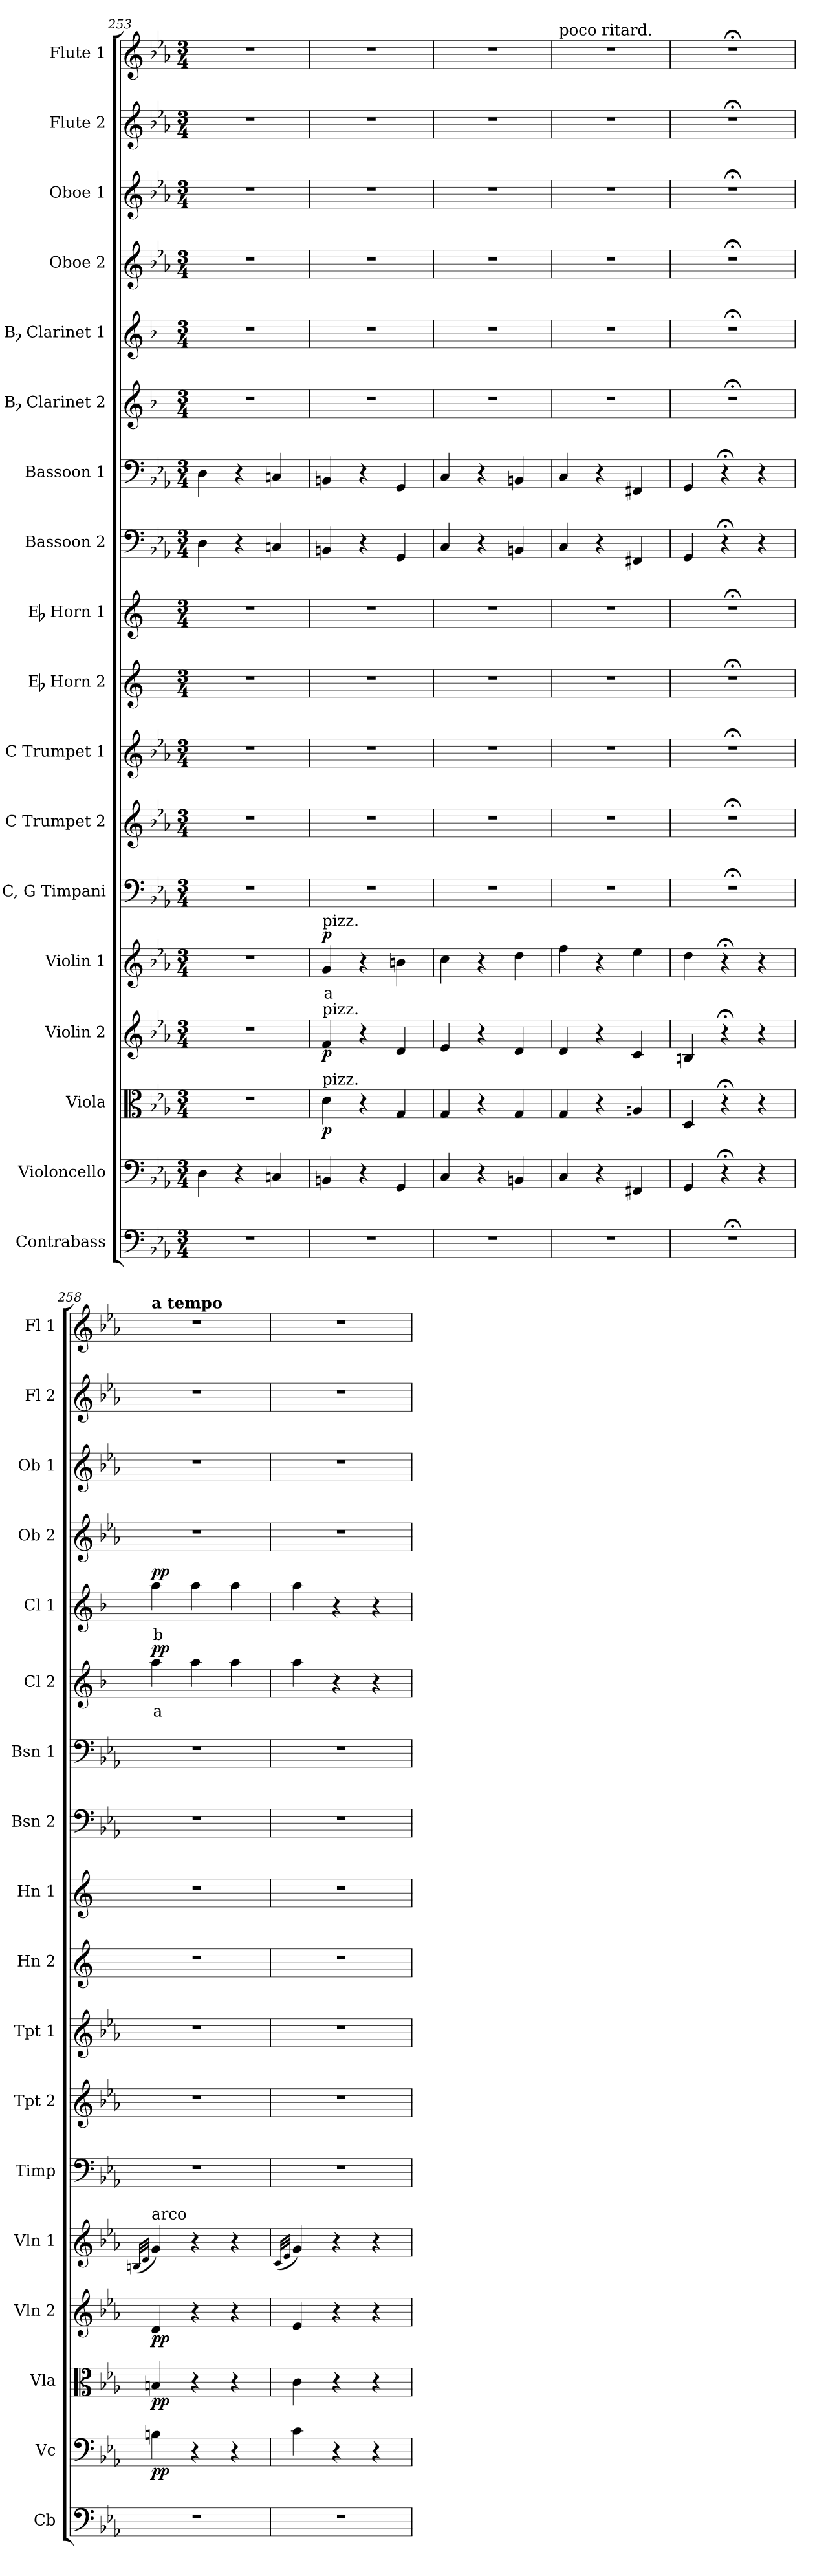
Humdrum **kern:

**kern	**kern	**dynam	**kern	**dynam	**kern	**dynam	**kern	**text	**dynam	**kern	**kern	**kern	**kern	**kern	**kern	**kern	**kern	**text	**dynam	**kern	**text	**dynam	**kern	**kern	**kern	**kern
*part18	*part17	*part17	*part16	*part16	*part15	*part15	*part14	*part14	*part14	*part13	*part12	*part11	*part10	*part9	*part8	*part7	*part6	*part6	*part6	*part5	*part5	*part5	*part4	*part3	*part2	*part1
*staff18	*staff17	*staff17	*staff16	*staff16	*staff15	*staff15	*staff14	*staff14	*staff14	*staff13	*staff12	*staff11	*staff10	*staff9	*staff8	*staff7	*staff6	*staff6	*staff6	*staff5	*staff5	*staff5	*staff4	*staff3	*staff2	*staff1
*I"Contrabass	*I"Violoncello	*	*I"Viola	*	*I"Violin 2	*	*I"Violin 1	*	*	*I"C, G Timpani	*I"C Trumpet 2	*I"C Trumpet 1	*I"Eb Horn 2	*I"Eb Horn 1	*I"Bassoon 2	*I"Bassoon 1	*I"Bb Clarinet 2	*	*	*I"Bb Clarinet 1	*	*	*I"Oboe 2	*I"Oboe 1	*I"Flute 2	*I"Flute 1
*I'Cb	*I'Vc	*	*I'Vla	*	*I'Vln 2	*	*I'Vln 1	*	*	*I'Timp	*I'Tpt 2	*I'Tpt 1	*I'Hn 2	*I'Hn 1	*I'Bsn 2	*I'Bsn 1	*I'Cl 2	*	*	*I'Cl 1	*	*	*I'Ob 2	*I'Ob 1	*I'Fl 2	*I'Fl 1
*clefF4	*clefF4	*	*clefC3	*	*clefG2	*	*clefG2	*	*	*clefF4	*clefG2	*clefG2	*clefG2	*clefG2	*clefF4	*clefF4	*clefG2	*	*	*clefG2	*	*	*clefG2	*clefG2	*clefG2	*clefG2
*ITrd7c12	*	*	*	*	*	*	*	*	*	*	*	*	*ITrd5c9	*ITrd5c9	*	*	*ITrd1c2	*	*	*ITrd1c2	*	*	*	*	*	*
*k[b-e-a-]	*k[b-e-a-]	*	*k[b-e-a-]	*	*k[b-e-a-]	*	*k[b-e-a-]	*	*	*k[b-e-a-]	*k[b-e-a-]	*k[b-e-a-]	*k[b-e-a-]	*k[b-e-a-]	*k[b-e-a-]	*k[b-e-a-]	*k[b-e-a-]	*	*	*k[b-e-a-]	*	*	*k[b-e-a-]	*k[b-e-a-]	*k[b-e-a-]	*k[b-e-a-]
*M3/4	*M3/4	*	*M3/4	*	*M3/4	*	*M3/4	*	*	*M3/4	*M3/4	*M3/4	*M3/4	*M3/4	*M3/4	*M3/4	*M3/4	*	*	*M3/4	*	*	*M3/4	*M3/4	*M3/4	*M3/4
=253	=253	=253	=253	=253	=253	=253	=253	=253	=253	=253	=253	=253	=253	=253	=253	=253	=253	=253	=253	=253	=253	=253	=253	=253	=253	=253
2.r	4D\	.	2.r	.	2.r	.	2.r	.	.	2.r	2.r	2.r	2.r	2.r	4D\	4D\	2.r	.	.	2.r	.	.	2.r	2.r	2.r	2.r
.	4r	.	.	.	.	.	.	.	.	.	.	.	.	.	4r	4r	.	.	.	.	.	.	.	.	.	.
.	4Cn/	.	.	.	.	.	.	.	.	.	.	.	.	.	4Cn/	4Cn/	.	.	.	.	.	.	.	.	.	.
!!LO:PB:g=z
=254	=254	=254	=254	=254	=254	=254	=254	=254	=254	=254	=254	=254	=254	=254	=254	=254	=254	=254	=254	=254	=254	=254	=254	=254	=254	=254
!	!	!	!	!	!	!	!LO:TX:a:t=pizz.	!	!	!	!	!	!	!	!	!	!	!	!	!	!	!	!	!	!	!
!	!	!	!	!	!LO:TX:a:t=pizz.	!	!	!	!	!	!	!	!	!	!	!	!	!	!	!	!	!	!	!	!	!
!	!	!	!LO:TX:a:t=pizz.	!	!	!	!	!	!	!	!	!	!	!	!	!	!	!	!	!	!	!	!	!	!	!
!	!	!	!	!LO:DY:b	!	!LO:DY:b	!	!LO:LY:b:color=#FF0000	!LO:DY:b	!	!	!	!	!	!	!	!	!	!	!	!	!	!	!	!	!
2.r	4BBn/	.	4d\	p	4f/	p	4g/	a	p	2.r	2.r	2.r	2.r	2.r	4BBn/	4BBn/	2.r	.	.	2.r	.	.	2.r	2.r	2.r	2.r
.	4r	.	4r	.	4r	.	4r	.	.	.	.	.	.	.	4r	4r	.	.	.	.	.	.	.	.	.	.
.	4GG/	.	4G/	.	4d/	.	4bn\	.	.	.	.	.	.	.	4GG/	4GG/	.	.	.	.	.	.	.	.	.	.
=255	=255	=255	=255	=255	=255	=255	=255	=255	=255	=255	=255	=255	=255	=255	=255	=255	=255	=255	=255	=255	=255	=255	=255	=255	=255	=255
2.r	4C/	.	4G/	.	4e-/	.	4cc\	.	.	2.r	2.r	2.r	2.r	2.r	4C/	4C/	2.r	.	.	2.r	.	.	2.r	2.r	2.r	2.r
.	4r	.	4r	.	4r	.	4r	.	.	.	.	.	.	.	4r	4r	.	.	.	.	.	.	.	.	.	.
.	4BBn/	.	4G/	.	4d/	.	4dd\	.	.	.	.	.	.	.	4BBn/	4BBn/	.	.	.	.	.	.	.	.	.	.
=256	=256	=256	=256	=256	=256	=256	=256	=256	=256	=256	=256	=256	=256	=256	=256	=256	=256	=256	=256	=256	=256	=256	=256	=256	=256	=256
!	!	!	!	!	!	!	!	!	!	!	!	!	!	!	!	!	!	!	!	!	!	!	!	!	!	!LO:TX:a:t=poco ritard.
2.r	4C/	.	4G/	.	4d/	.	4ff\	.	.	2.r	2.r	2.r	2.r	2.r	4C/	4C/	2.r	.	.	2.r	.	.	2.r	2.r	2.r	2.r
.	4r	.	4r	.	4r	.	4r	.	.	.	.	.	.	.	4r	4r	.	.	.	.	.	.	.	.	.	.
.	4FF#X/	.	4An/	.	4c/	.	4ee-\	.	.	.	.	.	.	.	4FF#X/	4FF#X/	.	.	.	.	.	.	.	.	.	.
=257	=257	=257	=257	=257	=257	=257	=257	=257	=257	=257	=257	=257	=257	=257	=257	=257	=257	=257	=257	=257	=257	=257	=257	=257	=257	=257
2.r;<	4GG/	.	4D/	.	4Bn/	.	4dd\	.	.	2.r;<	2.r;<	2.r;<	2.r;<	2.r;<	4GG/	4GG/	2.r;<	.	.	2.r;<	.	.	2.r;<	2.r;<	2.r;<	2.r;<
.	4r;<	.	4r;<	.	4r;<	.	4r;<	.	.	.	.	.	.	.	4r;<	4r;<	.	.	.	.	.	.	.	.	.	.
.	4r	.	4r	.	4r	.	4r	.	.	.	.	.	.	.	4r	4r	.	.	.	.	.	.	.	.	.	.
=258	=258	=258	=258	=258	=258	=258	=258	=258	=258	=258	=258	=258	=258	=258	=258	=258	=258	=258	=258	=258	=258	=258	=258	=258	=258	=258
.	.	.	.	.	.	.	(32qBn/LLL	.	.	.	.	.	.	.	.	.	.	.	.	.	.	.	.	.	.	.
.	.	.	.	.	.	.	32qd/JJJ	.	.	.	.	.	.	.	.	.	.	.	.	.	.	.	.	.	.	.
!	!	!	!	!	!	!	!	!	!	!	!	!	!	!	!	!	!	!	!	!	!	!	!	!	!	!LO:TX:a:B:t=a tempo
!	!	!	!	!	!	!	!LO:TX:a:t=arco	!	!	!	!	!	!	!	!	!	!	!	!	!	!	!	!	!	!	!
!	!	!LO:DY:b	!	!LO:DY:b	!	!LO:DY:b	!	!	!LO:DY:b	!	!	!	!	!	!	!	!	!LO:LY:b:color=#FF0000	!	!	!LO:LY:b:color=#FF0000	!	!	!	!	!
!	!	!	!	!	!	!	!	!	!LO:DY:n=1:b	!	!	!	!	!	!	!	!	!	!LO:DY:b	!	!	!LO:DY:b	!	!	!	!
2.r	4Bn\	pp	4Bn/	pp	4d/	pp	4g/)	.	other-dynamics pp	2.r	2.r	2.r	2.r	2.r	2.r	2.r	4gg\	a	pp	4gg\	b	pp	2.r	2.r	2.r	2.r
.	4r	.	4r	.	4r	.	4r	.	.	.	.	.	.	.	.	.	4gg\	.	.	4gg\	.	.	.	.	.	.
.	4r	.	4r	.	4r	.	4r	.	.	.	.	.	.	.	.	.	4gg\	.	.	4gg\	.	.	.	.	.	.
=259	=259	=259	=259	=259	=259	=259	=259	=259	=259	=259	=259	=259	=259	=259	=259	=259	=259	=259	=259	=259	=259	=259	=259	=259	=259	=259
.	.	.	.	.	.	.	(32qc/LLL	.	.	.	.	.	.	.	.	.	.	.	.	.	.	.	.	.	.	.
.	.	.	.	.	.	.	32qe-/JJJ	.	.	.	.	.	.	.	.	.	.	.	.	.	.	.	.	.	.	.
2.r	4c\	.	4c\	.	4e-/	.	4g/)	.	.	2.r	2.r	2.r	2.r	2.r	2.r	2.r	4gg\	.	.	4gg\	.	.	2.r	2.r	2.r	2.r
.	4r	.	4r	.	4r	.	4r	.	.	.	.	.	.	.	.	.	4r	.	.	4r	.	.	.	.	.	.
.	4r	.	4r	.	4r	.	4r	.	.	.	.	.	.	.	.	.	4r	.	.	4r	.	.	.	.	.	.
=	=	=	=	=	=	=	=	=	=	=	=	=	=	=	=	=	=	=	=	=	=	=	=	=	=	=
*-	*-	*-	*-	*-	*-	*-	*-	*-	*-	*-	*-	*-	*-	*-	*-	*-	*-	*-	*-	*-	*-	*-	*-	*-	*-	*-
